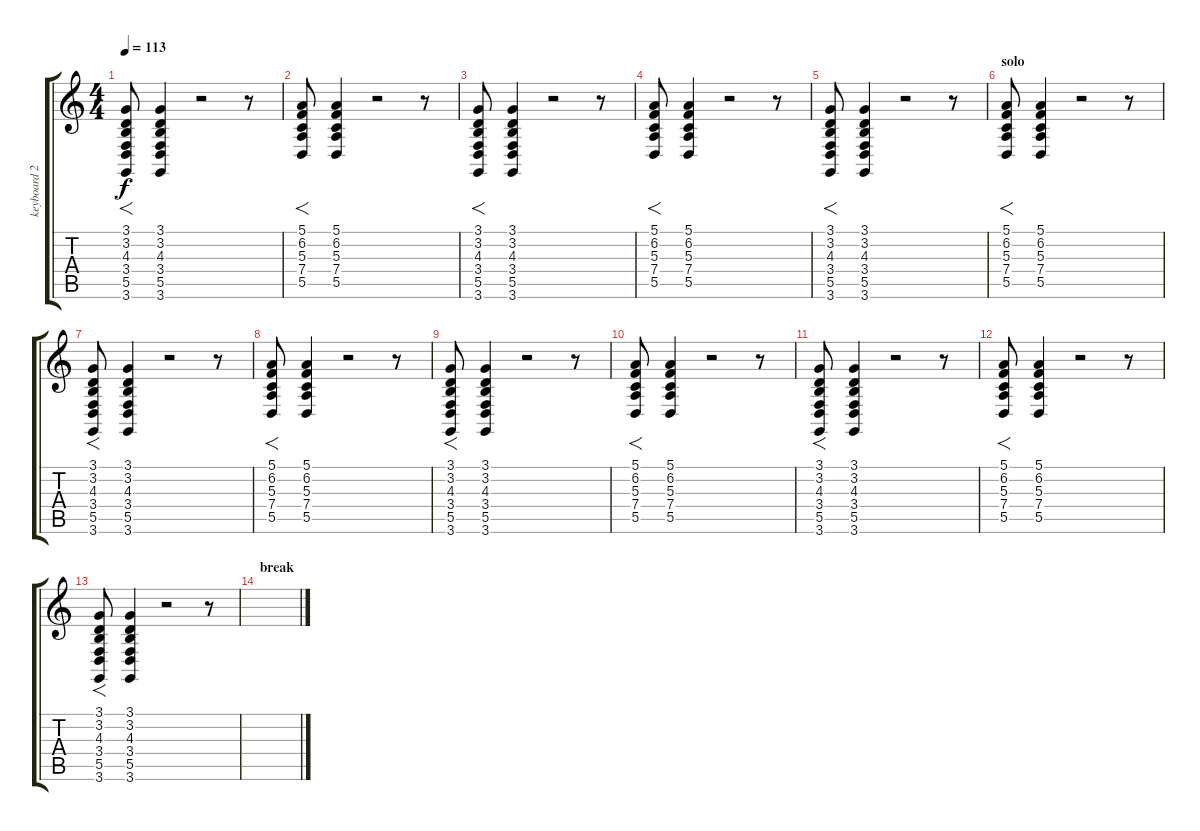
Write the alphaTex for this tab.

\track ("keyboard 2" "keyboard 2") {instrument pad3polysynth}
\staff {score tabs}
\tuning (E4 B3 G3 D3 A2 E2) {hide}
\ts (4 4)
\tempo 113
\clef g2
\ks c
(3.1 3.2 4.3 3.4 5.5 3.6).8{f dy f} (3.1 3.2 4.3 3.4 5.5 3.6).4 r.2 r.8 |
(5.1 6.2 5.3 7.4 5.5).8{f} (5.1 6.2 5.3 7.4 5.5).4 r.2 r.8 |
(3.1 3.2 4.3 3.4 5.5 3.6).8{f} (3.1 3.2 4.3 3.4 5.5 3.6).4 r.2 r.8 |
(5.1 6.2 5.3 7.4 5.5).8{f} (5.1 6.2 5.3 7.4 5.5).4 r.2 r.8 |
(3.1 3.2 4.3 3.4 5.5 3.6).8{f} (3.1 3.2 4.3 3.4 5.5 3.6).4 r.2 r.8 |
\section ("" "solo")
(5.1 6.2 5.3 7.4 5.5).8{f} (5.1 6.2 5.3 7.4 5.5).4 r.2 r.8 |
(3.1 3.2 4.3 3.4 5.5 3.6).8{f} (3.1 3.2 4.3 3.4 5.5 3.6).4 r.2 r.8 |
(5.1 6.2 5.3 7.4 5.5).8{f} (5.1 6.2 5.3 7.4 5.5).4 r.2 r.8 |
(3.1 3.2 4.3 3.4 5.5 3.6).8{f} (3.1 3.2 4.3 3.4 5.5 3.6).4 r.2 r.8 |
(5.1 6.2 5.3 7.4 5.5).8{f} (5.1 6.2 5.3 7.4 5.5).4 r.2 r.8 |
(3.1 3.2 4.3 3.4 5.5 3.6).8{f} (3.1 3.2 4.3 3.4 5.5 3.6).4 r.2 r.8 |
(5.1 6.2 5.3 7.4 5.5).8{f} (5.1 6.2 5.3 7.4 5.5).4 r.2 r.8 |
(3.1 3.2 4.3 3.4 5.5 3.6).8{f} (3.1 3.2 4.3 3.4 5.5 3.6).4 r.2 r.8 |
\section ("" "break")
